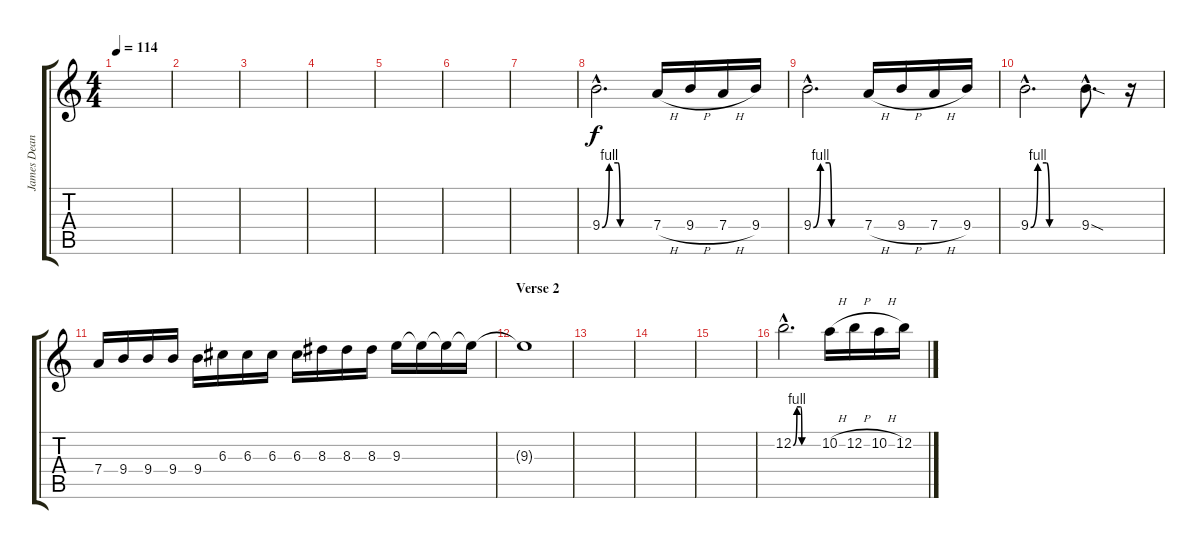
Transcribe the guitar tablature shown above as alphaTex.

\track ("James Dean Bradfield Lead" "James Dean") {instrument overdrivenguitar}
\staff {score tabs}
\tuning (E4 B3 G3 D3 A2 E2) {hide}
\ts (4 4)
\tempo 114
\clef g2
\ks c
|
|
|
|
|
|
|
9.4{be (custom 0 0 9 4 20 4 23 0 60 0) hac}.2{d volume 16} 7.4{h}.16 9.4{h}.16 7.4{h}.16 9.4.16 |
9.4{be (custom 0 0 9 4 20 4 23 0 60 0) hac}.2{d} 7.4{h}.16 9.4{h}.16 7.4{h}.16 9.4.16 |
9.4{be (custom 0 0 9 4 20 4 24 0 60 0) hac}.2{d} 9.4{sod hac}.8{d} r.16 |
7.4.16 9.4.16 9.4.16 9.4.16 9.4.16 6.3.16 6.3.16 6.3.16 6.3.16 8.3.16 8.3.16 8.3.16 9.3.16 9.3{t}.16 9.3{t}.16 9.3{t}.16 |
\section ("" "Verse 2")
9.3{t}.1 |
|
|
|
12.2{be (custom 0 0 9 4 18 4 21 0 60 0) hac}.2{d} 10.2{h}.16 12.2{h}.16 10.2{h}.16 12.2.16
